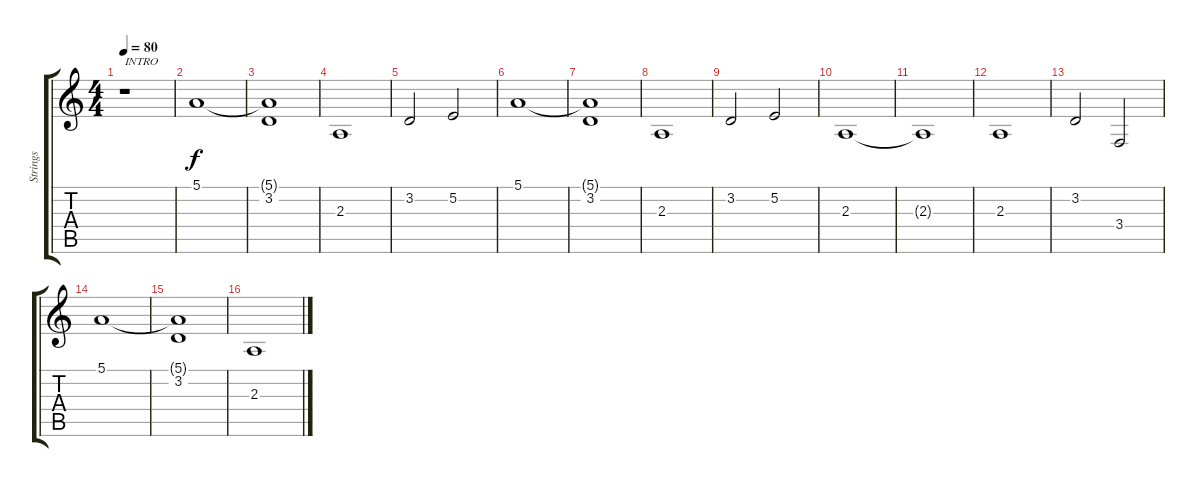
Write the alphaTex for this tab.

\track ("Strings" "Strings") {instrument stringensemble2}
\staff {score tabs}
\tuning (E4 B3 G3 D3 A2 E2) {hide}
\ts (4 4)
\tempo 80
\clef g2
\ks c
r.1{txt "INTRO" dy f instrument stringensemble2} |
5.1.1 |
(5.1{t} 3.2).1 |
2.3.1 |
3.2.2 5.2.2 |
5.1.1 |
(5.1{t} 3.2).1 |
2.3.1 |
3.2.2 5.2.2 |
2.3.1 |
2.3{t}.1 |
2.3.1 |
3.2.2 3.4.2 |
5.1.1 |
(5.1{t} 3.2).1 |
2.3.1
